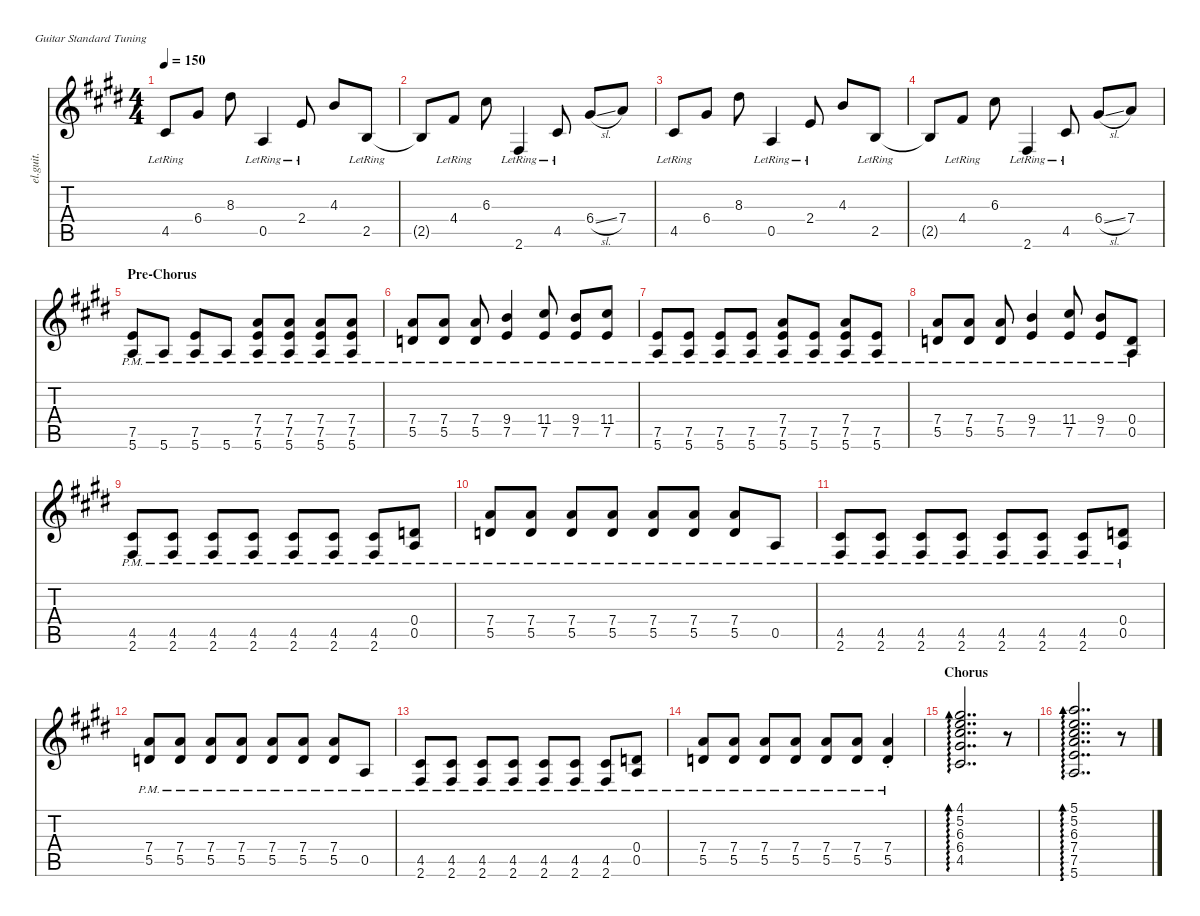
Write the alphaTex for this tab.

\defaultSystemsLayout 4
\hideDynamics
\bracketExtendMode nobrackets
\otherSystemsTrackNameOrientation horizontal
\track ("Guitar I - A. Summers" "el.guit.") {mute instrument electricguitarclean}
\staff {score tabs}
\tuning (E4 B3 G3 D3 A2 E2)
\ts (4 4)
\tempo 150
\clef g2
\ks c#minor
4.5{lr acc #}.8{dy mf beam Up} 6.4{acc #}.8{beam Up} 8.3{acc #}.8{beam Down} 0.5{lr acc forcenatural}.4{beam Up} 2.4{lr acc forcenatural}.8{beam Up} 4.3{acc forcenatural}.8{beam Up} 2.5{lr acc forcenatural}.8{beam Up} |
2.5{t acc forcenatural}.8{beam Up} 4.4{lr acc #}.8{beam Up} 6.3{acc #}.8{beam Down} 2.6{lr acc #}.4{beam Up} 4.5{lr acc #}.8{beam Up} 6.4{sl acc #}.8{beam Up} 7.4{acc forcenatural}.8{beam Up} |
4.5{lr acc #}.8{beam Up} 6.4{acc #}.8{beam Up} 8.3{acc #}.8{beam Down} 0.5{lr acc forcenatural}.4{beam Up} 2.4{lr acc forcenatural}.8{beam Up} 4.3{acc forcenatural}.8{beam Up} 2.5{lr acc forcenatural}.8{beam Up} |
2.5{t acc forcenatural}.8{beam Up} 4.4{lr acc #}.8{beam Up} 6.3{acc #}.8{beam Down} 2.6{lr acc #}.4{beam Up} 4.5{lr acc #}.8{beam Up} 6.4{sl acc #}.8{beam Up} 7.4{acc forcenatural}.8{beam Up} |
\section ("" "Pre-Chorus")
(5.6{pm acc forcenatural} 7.5{pm acc forcenatural}).8{beam Up} 5.6{pm acc forcenatural}.8{beam Up} (5.6{pm acc forcenatural} 7.5{pm acc forcenatural}).8{beam Up} 5.6{pm acc forcenatural}.8{beam Up} (7.4{pm acc forcenatural} 7.5{pm acc forcenatural} 5.6{pm acc forcenatural}).8{beam Up} (7.4{pm acc forcenatural} 7.5{pm acc forcenatural} 5.6{pm acc forcenatural}).8{beam Up} (7.4{pm acc forcenatural} 7.5{pm acc forcenatural} 5.6{pm acc forcenatural}).8{beam Up} (7.4{pm acc forcenatural} 7.5{pm acc forcenatural} 5.6{pm acc forcenatural}).8{beam Up} |
(5.5{pm acc forcenatural} 7.4{pm acc forcenatural}).8{beam Up} (5.5{pm acc forcenatural} 7.4{pm acc forcenatural}).8{beam Up} (5.5{pm acc forcenatural} 7.4{pm acc forcenatural}).8{beam Up} (9.4{pm acc forcenatural} 7.5{pm acc forcenatural}).4{beam Up} (7.5{pm acc forcenatural} 11.4{pm acc #}).8{beam Up} (9.4{pm acc forcenatural} 7.5{pm acc forcenatural}).8{beam Up} (7.5{pm acc forcenatural} 11.4{pm acc #}).8{beam Up} |
(5.6{pm acc forcenatural} 7.5{pm acc forcenatural}).8{beam Up} (5.6{pm acc forcenatural} 7.5{pm acc forcenatural}).8{beam Up} (5.6{pm acc forcenatural} 7.5{pm acc forcenatural}).8{beam Up} (5.6{pm acc forcenatural} 7.5{pm acc forcenatural}).8{beam Up} (5.6{pm acc forcenatural} 7.5{pm acc forcenatural} 7.4{pm acc forcenatural}).8{beam Up} (5.6{pm acc forcenatural} 7.5{pm acc forcenatural}).8{beam Up} (5.6{pm acc forcenatural} 7.5{pm acc forcenatural} 7.4{pm acc forcenatural}).8{beam Up} (5.6{pm acc forcenatural} 7.5{pm acc forcenatural}).8{beam Up} |
(5.5{pm acc forcenatural} 7.4{pm acc forcenatural}).8{beam Up} (5.5{pm acc forcenatural} 7.4{pm acc forcenatural}).8{beam Up} (5.5{pm acc forcenatural} 7.4{pm acc forcenatural}).8{beam Up} (9.4{pm acc forcenatural} 7.5{pm acc forcenatural}).4{beam Up} (7.5{pm acc forcenatural} 11.4{pm acc #}).8{beam Up} (9.4{pm acc forcenatural} 7.5{pm acc forcenatural}).8{beam Up} (0.5{pm acc forcenatural} 0.4{pm acc forcenatural}).8{beam Up} |
(2.6{pm acc #} 4.5{pm acc #}).8{beam Up} (2.6{pm acc #} 4.5{pm acc #}).8{beam Up} (2.6{pm acc #} 4.5{pm acc #}).8{beam Up} (2.6{pm acc #} 4.5{pm acc #}).8{beam Up} (2.6{pm acc #} 4.5{pm acc #}).8{beam Up} (2.6{pm acc #} 4.5{pm acc #}).8{beam Up} (2.6{pm acc #} 4.5{pm acc #}).8{beam Up} (0.5{pm acc forcenatural} 0.4{pm acc forcenatural}).8{beam Up} |
(7.4{pm acc forcenatural} 5.5{pm acc forcenatural}).8{beam Up} (7.4{pm acc forcenatural} 5.5{pm acc forcenatural}).8{beam Up} (7.4{pm acc forcenatural} 5.5{pm acc forcenatural}).8{beam Up} (7.4{pm acc forcenatural} 5.5{pm acc forcenatural}).8{beam Up} (7.4{pm acc forcenatural} 5.5{pm acc forcenatural}).8{beam Up} (7.4{pm acc forcenatural} 5.5{pm acc forcenatural}).8{beam Up} (7.4{pm acc forcenatural} 5.5{pm acc forcenatural}).8{beam Up} 0.5{pm acc forcenatural}.8{beam Up} |
(2.6{pm acc #} 4.5{pm acc #}).8{beam Up} (2.6{pm acc #} 4.5{pm acc #}).8{beam Up} (2.6{pm acc #} 4.5{pm acc #}).8{beam Up} (2.6{pm acc #} 4.5{pm acc #}).8{beam Up} (2.6{pm acc #} 4.5{pm acc #}).8{beam Up} (2.6{pm acc #} 4.5{pm acc #}).8{beam Up} (2.6{pm acc #} 4.5{pm acc #}).8{beam Up} (0.5{pm acc forcenatural} 0.4{pm acc forcenatural}).8{beam Up} |
(7.4{pm acc forcenatural} 5.5{pm acc forcenatural}).8{beam Up} (7.4{pm acc forcenatural} 5.5{pm acc forcenatural}).8{beam Up} (7.4{pm acc forcenatural} 5.5{pm acc forcenatural}).8{beam Up} (7.4{pm acc forcenatural} 5.5{pm acc forcenatural}).8{beam Up} (7.4{pm acc forcenatural} 5.5{pm acc forcenatural}).8{beam Up} (7.4{pm acc forcenatural} 5.5{pm acc forcenatural}).8{beam Up} (7.4{pm acc forcenatural} 5.5{pm acc forcenatural}).8{beam Up} 0.5{pm acc forcenatural}.8{beam Up} |
(2.6{pm acc #} 4.5{pm acc #}).8{beam Up} (2.6{pm acc #} 4.5{pm acc #}).8{beam Up} (2.6{pm acc #} 4.5{pm acc #}).8{beam Up} (2.6{pm acc #} 4.5{pm acc #}).8{beam Up} (2.6{pm acc #} 4.5{pm acc #}).8{beam Up} (2.6{pm acc #} 4.5{pm acc #}).8{beam Up} (2.6{pm acc #} 4.5{pm acc #}).8{beam Up} (0.5{pm acc forcenatural} 0.4{pm acc forcenatural}).8{beam Up} |
(7.4{pm acc forcenatural} 5.5{pm acc forcenatural}).8{beam Up} (7.4{pm acc forcenatural} 5.5{pm acc forcenatural}).8{beam Up} (7.4{pm acc forcenatural} 5.5{pm acc forcenatural}).8{beam Up} (7.4{pm acc forcenatural} 5.5{pm acc forcenatural}).8{beam Up} (7.4{pm acc forcenatural} 5.5{pm acc forcenatural}).8{beam Up} (7.4{pm acc forcenatural} 5.5{pm acc forcenatural}).8{beam Up} (7.4{pm st acc forcenatural} 5.5{pm st acc forcenatural}).4{beam Up} |
\section ("" "Chorus")
(4.5{acc #} 6.4{acc #} 6.3{acc #} 5.2{acc forcenatural} 4.1{acc #}).2{dd ad 0 beam Up} r.8{beam Up} |
(5.1{acc forcenatural} 5.2{acc forcenatural} 6.3{acc #} 7.4{acc forcenatural} 7.5{acc forcenatural} 5.6{acc forcenatural}).2{dd ad 0 beam Up} r.8{beam Up}
